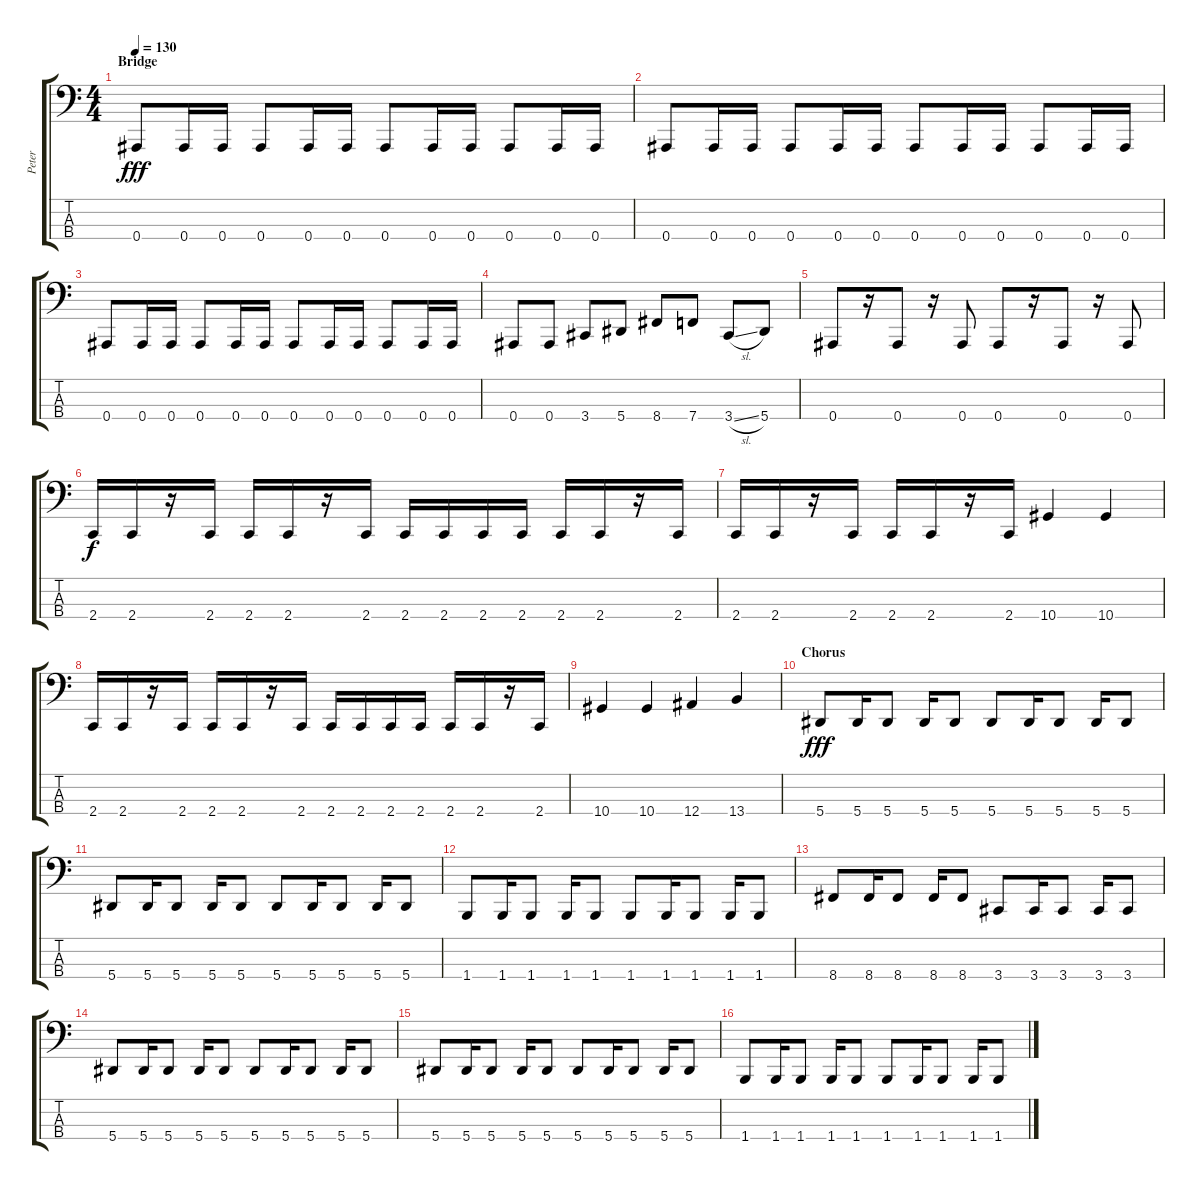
\track ("Peter" "Peter") {instrument electricbassfinger}
\staff {score tabs}
\tuning (Eb2 Bb1 F1 Bb0) {hide}
\ts (4 4)
\section ("" "Bridge")
\tempo 130
\clef f4
\ks c
0.4.8{dy fff} 0.4.16 0.4.16 0.4.8 0.4.16 0.4.16 0.4.8 0.4.16 0.4.16 0.4.8 0.4.16 0.4.16 |
0.4.8 0.4.16 0.4.16 0.4.8 0.4.16 0.4.16 0.4.8 0.4.16 0.4.16 0.4.8 0.4.16 0.4.16 |
0.4.8 0.4.16 0.4.16 0.4.8 0.4.16 0.4.16 0.4.8 0.4.16 0.4.16 0.4.8 0.4.16 0.4.16 |
0.4.8 0.4.8 3.4.8 5.4.8 8.4.8 7.4.8 3.4{sl}.8 5.4.8 |
0.4.8 r.16 0.4.8 r.16 0.4.8 0.4.8 r.16 0.4.8 r.16 0.4.8 |
2.4.16{dy f} 2.4.16 r.16 2.4.16 2.4.16 2.4.16 r.16 2.4.16 2.4.16 2.4.16 2.4.16 2.4.16 2.4.16 2.4.16 r.16 2.4.16 |
2.4.16 2.4.16 r.16 2.4.16 2.4.16 2.4.16 r.16 2.4.16 10.4.4 10.4.4 |
2.4.16 2.4.16 r.16 2.4.16 2.4.16 2.4.16 r.16 2.4.16 2.4.16 2.4.16 2.4.16 2.4.16 2.4.16 2.4.16 r.16 2.4.16 |
10.4.4 10.4.4 12.4.4 13.4.4 |
\section ("" "Chorus")
5.4.8{dy fff} 5.4.16 5.4.8 5.4.16 5.4.8 5.4.8 5.4.16 5.4.8 5.4.16 5.4.8 |
5.4.8 5.4.16 5.4.8 5.4.16 5.4.8 5.4.8 5.4.16 5.4.8 5.4.16 5.4.8 |
1.4.8 1.4.16 1.4.8 1.4.16 1.4.8 1.4.8 1.4.16 1.4.8 1.4.16 1.4.8 |
8.4.8 8.4.16 8.4.8 8.4.16 8.4.8 3.4.8 3.4.16 3.4.8 3.4.16 3.4.8 |
5.4.8 5.4.16 5.4.8 5.4.16 5.4.8 5.4.8 5.4.16 5.4.8 5.4.16 5.4.8 |
5.4.8 5.4.16 5.4.8 5.4.16 5.4.8 5.4.8 5.4.16 5.4.8 5.4.16 5.4.8 |
1.4.8 1.4.16 1.4.8 1.4.16 1.4.8 1.4.8 1.4.16 1.4.8 1.4.16 1.4.8
